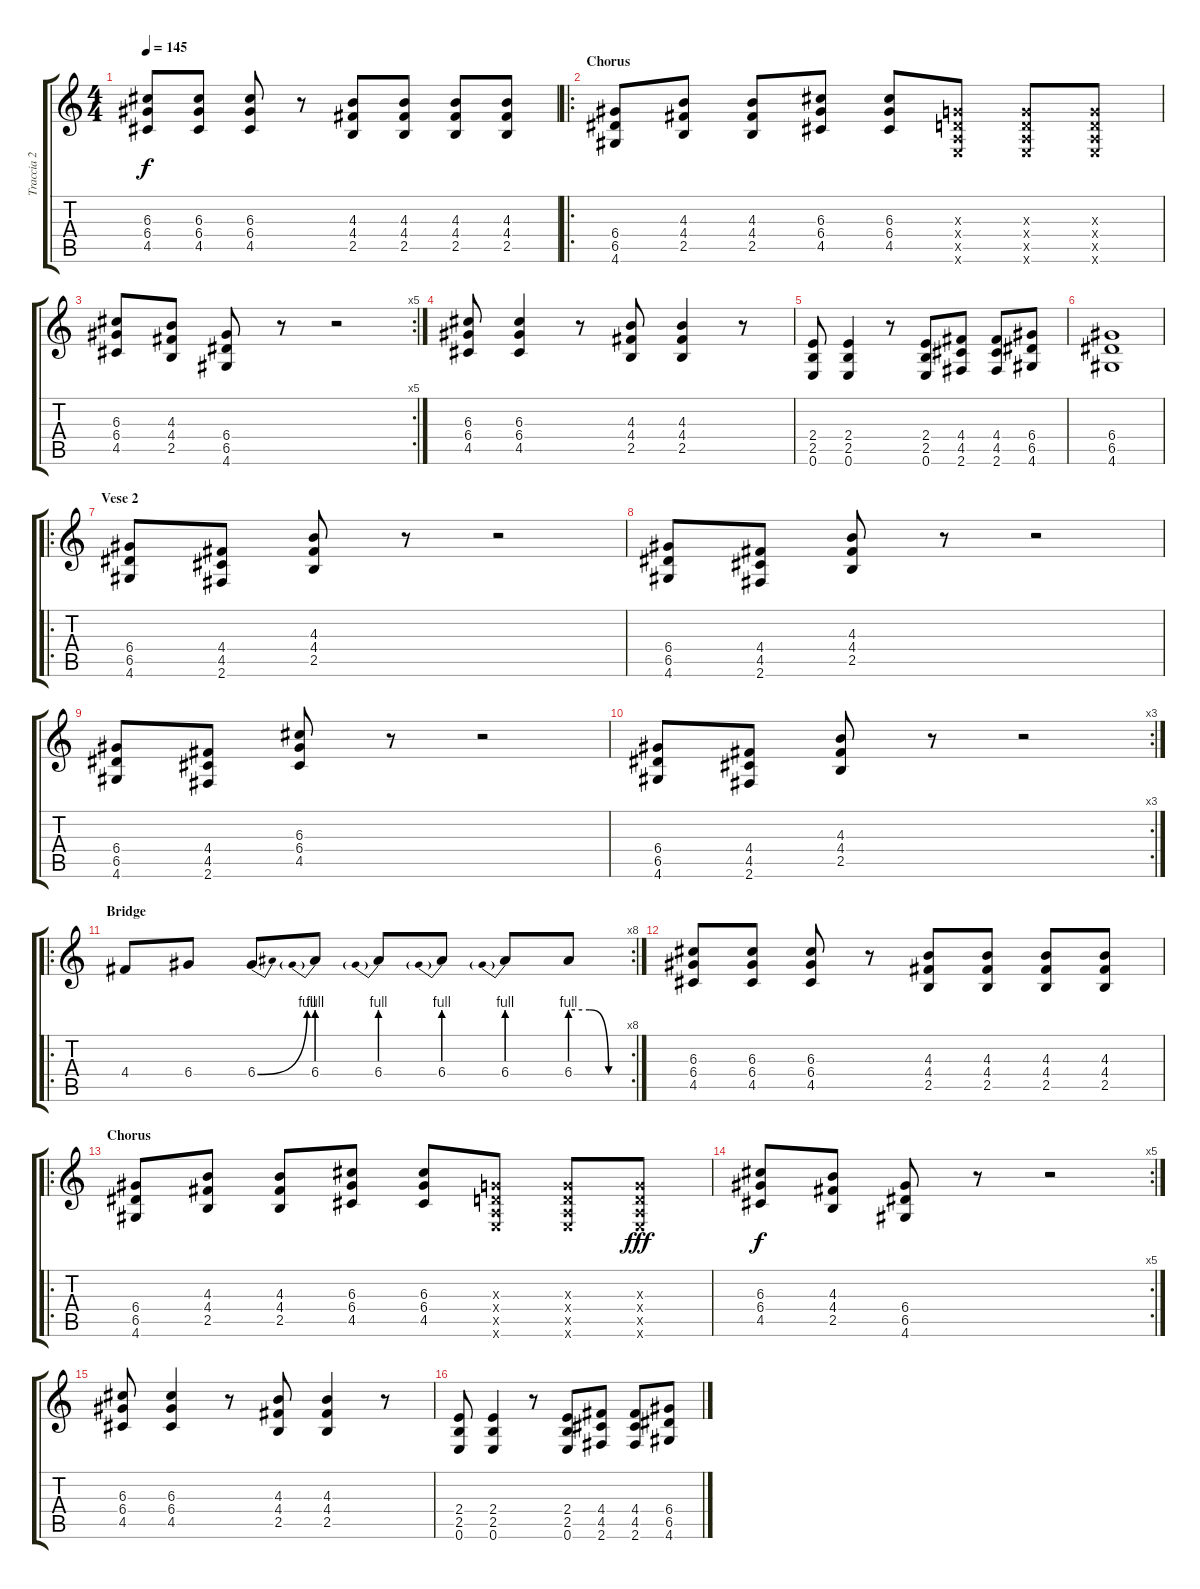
\track ("Traccia 2" "Traccia 2") {instrument distortionguitar}
\staff {score tabs}
\tuning (E4 B3 G3 D3 A2 E2) {hide}
\ts (4 4)
\tempo 145
\clef g2
\ks c
(6.3 6.4 4.5).8{dy f} (6.3 6.4 4.5).8 (6.3 6.4 4.5).8 r.8 (4.3 4.4 2.5).8 (4.3 4.4 2.5).8 (4.3 4.4 2.5).8 (4.3 4.4 2.5).8 |
\ro
\section ("" "Chorus")
(6.4 6.5 4.6).8 (4.3 4.4 2.5).8 (4.3 4.4 2.5).8 (6.3 6.4 4.5).8 (6.3 6.4 4.5).8 (0.3{x} 0.4{x} 0.5{x} 0.6{x}).8 (0.3{x} 0.4{x} 0.5{x} 0.6{x}).8 (0.3{x} 0.4{x} 0.5{x} 0.6{x}).8 |
\rc 5
(6.3 6.4 4.5).8 (4.3 4.4 2.5).8 (6.4 6.5 4.6).8 r.8 r.2 |
(6.3 6.4 4.5).8 (6.3 6.4 4.5).4 r.8 (4.3 4.4 2.5).8 (4.3 4.4 2.5).4 r.8 |
(2.4 2.5 0.6).8 (2.4 2.5 0.6).4 r.8 (2.4 2.5 0.6).8 (4.4 4.5 2.6).8 (4.4 4.5 2.6).8 (6.4 6.5 4.6).8 |
(6.4 6.5 4.6).1 |
\ro
\section ("" "Vese 2")
(6.4 6.5 4.6).8 (4.4 4.5 2.6).8 (4.3 4.4 2.5).8 r.8 r.2 |
(6.4 6.5 4.6).8 (4.4 4.5 2.6).8 (4.3 4.4 2.5).8 r.8 r.2 |
(6.4 6.5 4.6).8 (4.4 4.5 2.6).8 (6.3 6.4 4.5).8 r.8 r.2 |
\rc 3
(6.4 6.5 4.6).8 (4.4 4.5 2.6).8 (4.3 4.4 2.5).8 r.8 r.2 |
\ro
\rc 8
\section ("" "Bridge")
4.4.8 6.4.8 6.4{be (bend 0 0 60 4)}.8 6.4{be (prebend 0 4 60 4)}.8 6.4{be (prebend 0 4 60 4)}.8 6.4{be (prebend 0 4 60 4)}.8 6.4{be (prebend 0 4 60 4)}.8 6.4{be (custom 0 4 20 4 40 0 60 0)}.8 |
(6.3 6.4 4.5).8 (6.3 6.4 4.5).8 (6.3 6.4 4.5).8 r.8 (4.3 4.4 2.5).8 (4.3 4.4 2.5).8 (4.3 4.4 2.5).8 (4.3 4.4 2.5).8 |
\ro
\section ("" "Chorus")
(6.4 6.5 4.6).8 (4.3 4.4 2.5).8 (4.3 4.4 2.5).8 (6.3 6.4 4.5).8 (6.3 6.4 4.5).8 (0.3{x} 0.4{x} 0.5{x} 0.6{x}).8 (0.3{x} 0.4{x} 0.5{x} 0.6{x}).8 (0.3{x} 0.4{x} 0.5{x} 0.6{x}).8{dy fff} |
\rc 5
(6.3 6.4 4.5).8{dy f} (4.3 4.4 2.5).8 (6.4 6.5 4.6).8 r.8 r.2 |
(6.3 6.4 4.5).8 (6.3 6.4 4.5).4 r.8 (4.3 4.4 2.5).8 (4.3 4.4 2.5).4 r.8 |
(2.4 2.5 0.6).8 (2.4 2.5 0.6).4 r.8 (2.4 2.5 0.6).8 (4.4 4.5 2.6).8 (4.4 4.5 2.6).8 (6.4 6.5 4.6).8
